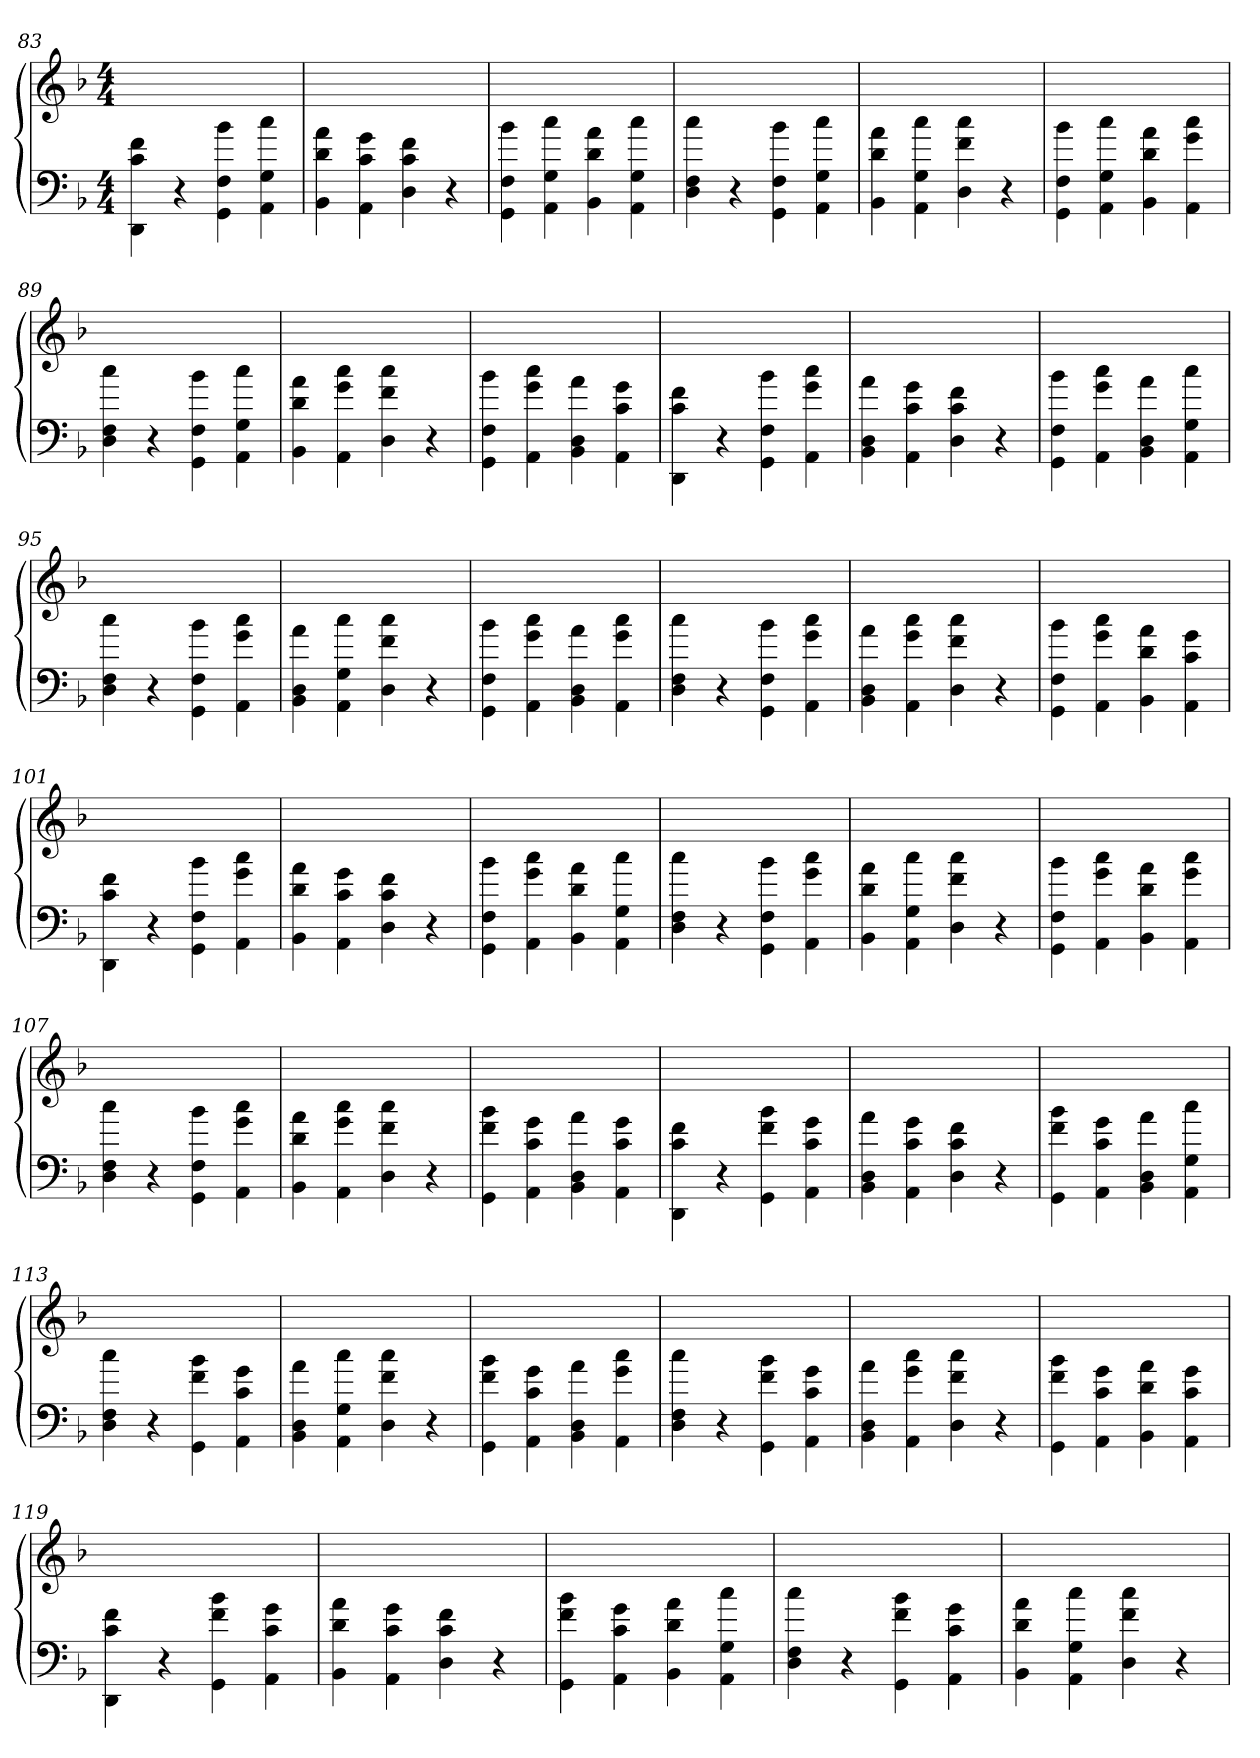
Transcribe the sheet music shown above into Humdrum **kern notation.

**kern	**kern
*part2	*part1
*staff2	*staff1
*clefF4	*clefG2
*k[b-]	*k[b-]
*F:	*F:
*M4/4	*M4/4
=83	=83
4DD 4c 4f	1ryy
4r	.
4GG 4F 4b-	.
4AA 4G 4cc	.
=84	=84
4BB- 4d 4a	1ryy
4AA 4c 4g	.
4D 4c 4f	.
4r	.
=85	=85
4GG 4F 4b-	1ryy
4AA 4G 4cc	.
4BB- 4d 4a	.
4AA 4G 4cc	.
=86	=86
4D 4F 4cc	1ryy
4r	.
4GG 4F 4b-	.
4AA 4G 4cc	.
=87	=87
4BB- 4d 4a	1ryy
4AA 4G 4cc	.
4D 4f 4cc	.
4r	.
=88	=88
4GG 4F 4b-	1ryy
4AA 4G 4cc	.
4BB- 4d 4a	.
4AA 4g 4cc	.
=89	=89
4D 4F 4cc	1ryy
4r	.
4GG 4F 4b-	.
4AA 4G 4cc	.
=90	=90
4BB- 4d 4a	1ryy
4AA 4g 4cc	.
4D 4f 4cc	.
4r	.
=91	=91
4GG 4F 4b-	1ryy
4AA 4g 4cc	.
4BB- 4D 4a	.
4AA 4c 4g	.
=92	=92
4DD 4c 4f	1ryy
4r	.
4GG 4F 4b-	.
4AA 4g 4cc	.
=93	=93
4BB- 4D 4a	1ryy
4AA 4c 4g	.
4D 4c 4f	.
4r	.
=94	=94
4GG 4F 4b-	1ryy
4AA 4g 4cc	.
4BB- 4D 4a	.
4AA 4G 4cc	.
=95	=95
4D 4F 4cc	1ryy
4r	.
4GG 4F 4b-	.
4AA 4g 4cc	.
=96	=96
4BB- 4D 4a	1ryy
4AA 4G 4cc	.
4D 4f 4cc	.
4r	.
=97	=97
4GG 4F 4b-	1ryy
4AA 4g 4cc	.
4BB- 4D 4a	.
4AA 4g 4cc	.
=98	=98
4D 4F 4cc	1ryy
4r	.
4GG 4F 4b-	.
4AA 4g 4cc	.
=99	=99
4BB- 4D 4a	1ryy
4AA 4g 4cc	.
4D 4f 4cc	.
4r	.
=100	=100
4GG 4F 4b-	1ryy
4AA 4g 4cc	.
4BB- 4d 4a	.
4AA 4c 4g	.
=101	=101
4DD 4c 4f	1ryy
4r	.
4GG 4F 4b-	.
4AA 4g 4cc	.
=102	=102
4BB- 4d 4a	1ryy
4AA 4c 4g	.
4D 4c 4f	.
4r	.
=103	=103
4GG 4F 4b-	1ryy
4AA 4g 4cc	.
4BB- 4d 4a	.
4AA 4G 4cc	.
=104	=104
4D 4F 4cc	1ryy
4r	.
4GG 4F 4b-	.
4AA 4g 4cc	.
=105	=105
4BB- 4d 4a	1ryy
4AA 4G 4cc	.
4D 4f 4cc	.
4r	.
=106	=106
4GG 4F 4b-	1ryy
4AA 4g 4cc	.
4BB- 4d 4a	.
4AA 4g 4cc	.
=107	=107
4D 4F 4cc	1ryy
4r	.
4GG 4F 4b-	.
4AA 4g 4cc	.
=108	=108
4BB- 4d 4a	1ryy
4AA 4g 4cc	.
4D 4f 4cc	.
4r	.
=109	=109
4GG 4f 4b-	1ryy
4AA 4c 4g	.
4BB- 4D 4a	.
4AA 4c 4g	.
=110	=110
4DD 4c 4f	1ryy
4r	.
4GG 4f 4b-	.
4AA 4c 4g	.
=111	=111
4BB- 4D 4a	1ryy
4AA 4c 4g	.
4D 4c 4f	.
4r	.
=112	=112
4GG 4f 4b-	1ryy
4AA 4c 4g	.
4BB- 4D 4a	.
4AA 4G 4cc	.
=113	=113
4D 4F 4cc	1ryy
4r	.
4GG 4f 4b-	.
4AA 4c 4g	.
=114	=114
4BB- 4D 4a	1ryy
4AA 4G 4cc	.
4D 4f 4cc	.
4r	.
=115	=115
4GG 4f 4b-	1ryy
4AA 4c 4g	.
4BB- 4D 4a	.
4AA 4g 4cc	.
=116	=116
4D 4F 4cc	1ryy
4r	.
4GG 4f 4b-	.
4AA 4c 4g	.
=117	=117
4BB- 4D 4a	1ryy
4AA 4g 4cc	.
4D 4f 4cc	.
4r	.
=118	=118
4GG 4f 4b-	1ryy
4AA 4c 4g	.
4BB- 4d 4a	.
4AA 4c 4g	.
=119	=119
4DD 4c 4f	1ryy
4r	.
4GG 4f 4b-	.
4AA 4c 4g	.
=120	=120
4BB- 4d 4a	1ryy
4AA 4c 4g	.
4D 4c 4f	.
4r	.
=121	=121
4GG 4f 4b-	1ryy
4AA 4c 4g	.
4BB- 4d 4a	.
4AA 4G 4cc	.
=122	=122
4D 4F 4cc	1ryy
4r	.
4GG 4f 4b-	.
4AA 4c 4g	.
=123	=123
4BB- 4d 4a	1ryy
4AA 4G 4cc	.
4D 4f 4cc	.
4r	.
=	=
*-	*-
